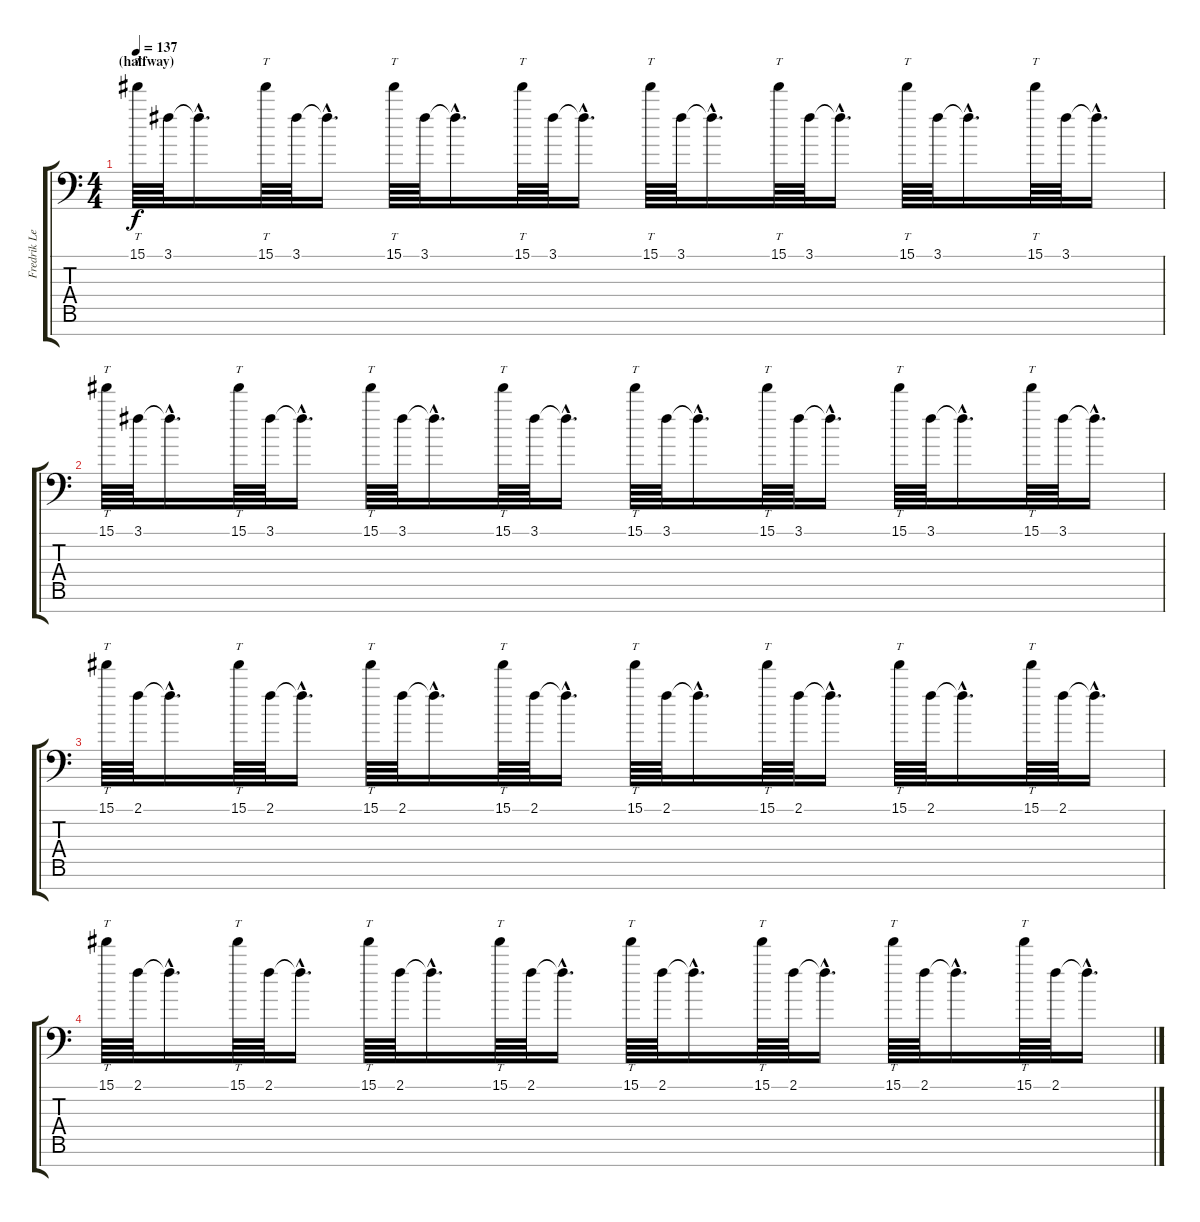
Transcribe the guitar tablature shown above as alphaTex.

\track ("Fredrik Lead" "Fredrik Le") {instrument overdrivenguitar}
\staff {score tabs}
\tuning (Eb4 Bb3 Gb3 Db3 Ab2 Eb2 Bb1) {hide}
\ts (4 4)
\section ("" "(halfway)")
\tempo 137
\clef f4
\ks c
15.1.64{tt dy f} 3.1.64 3.1{hac t}.16{d} 15.1.64{tt} 3.1.64 3.1{hac t}.16{d} 15.1.64{tt} 3.1.64 3.1{hac t}.16{d} 15.1.64{tt} 3.1.64 3.1{hac t}.16{d} 15.1.64{tt} 3.1.64 3.1{hac t}.16{d} 15.1.64{tt} 3.1.64 3.1{hac t}.16{d} 15.1.64{tt} 3.1.64 3.1{hac t}.16{d} 15.1.64{tt} 3.1.64 3.1{hac t}.16{d} |
15.1.64{tt} 3.1.64 3.1{hac t}.16{d} 15.1.64{tt} 3.1.64 3.1{hac t}.16{d} 15.1.64{tt} 3.1.64 3.1{hac t}.16{d} 15.1.64{tt} 3.1.64 3.1{hac t}.16{d} 15.1.64{tt} 3.1.64 3.1{hac t}.16{d} 15.1.64{tt} 3.1.64 3.1{hac t}.16{d} 15.1.64{tt} 3.1.64 3.1{hac t}.16{d} 15.1.64{tt} 3.1.64 3.1{hac t}.16{d} |
15.1.64{tt} 2.1.64 2.1{hac t}.16{d} 15.1.64{tt} 2.1.64 2.1{hac t}.16{d} 15.1.64{tt} 2.1.64 2.1{hac t}.16{d} 15.1.64{tt} 2.1.64 2.1{hac t}.16{d} 15.1.64{tt} 2.1.64 2.1{hac t}.16{d} 15.1.64{tt} 2.1.64 2.1{hac t}.16{d} 15.1.64{tt} 2.1.64 2.1{hac t}.16{d} 15.1.64{tt} 2.1.64 2.1{hac t}.16{d} |
15.1.64{tt} 2.1.64 2.1{hac t}.16{d} 15.1.64{tt} 2.1.64 2.1{hac t}.16{d} 15.1.64{tt} 2.1.64 2.1{hac t}.16{d} 15.1.64{tt} 2.1.64 2.1{hac t}.16{d} 15.1.64{tt} 2.1.64 2.1{hac t}.16{d} 15.1.64{tt} 2.1.64 2.1{hac t}.16{d} 15.1.64{tt} 2.1.64 2.1{hac t}.16{d} 15.1.64{tt} 2.1.64 2.1{hac t}.16{d}
